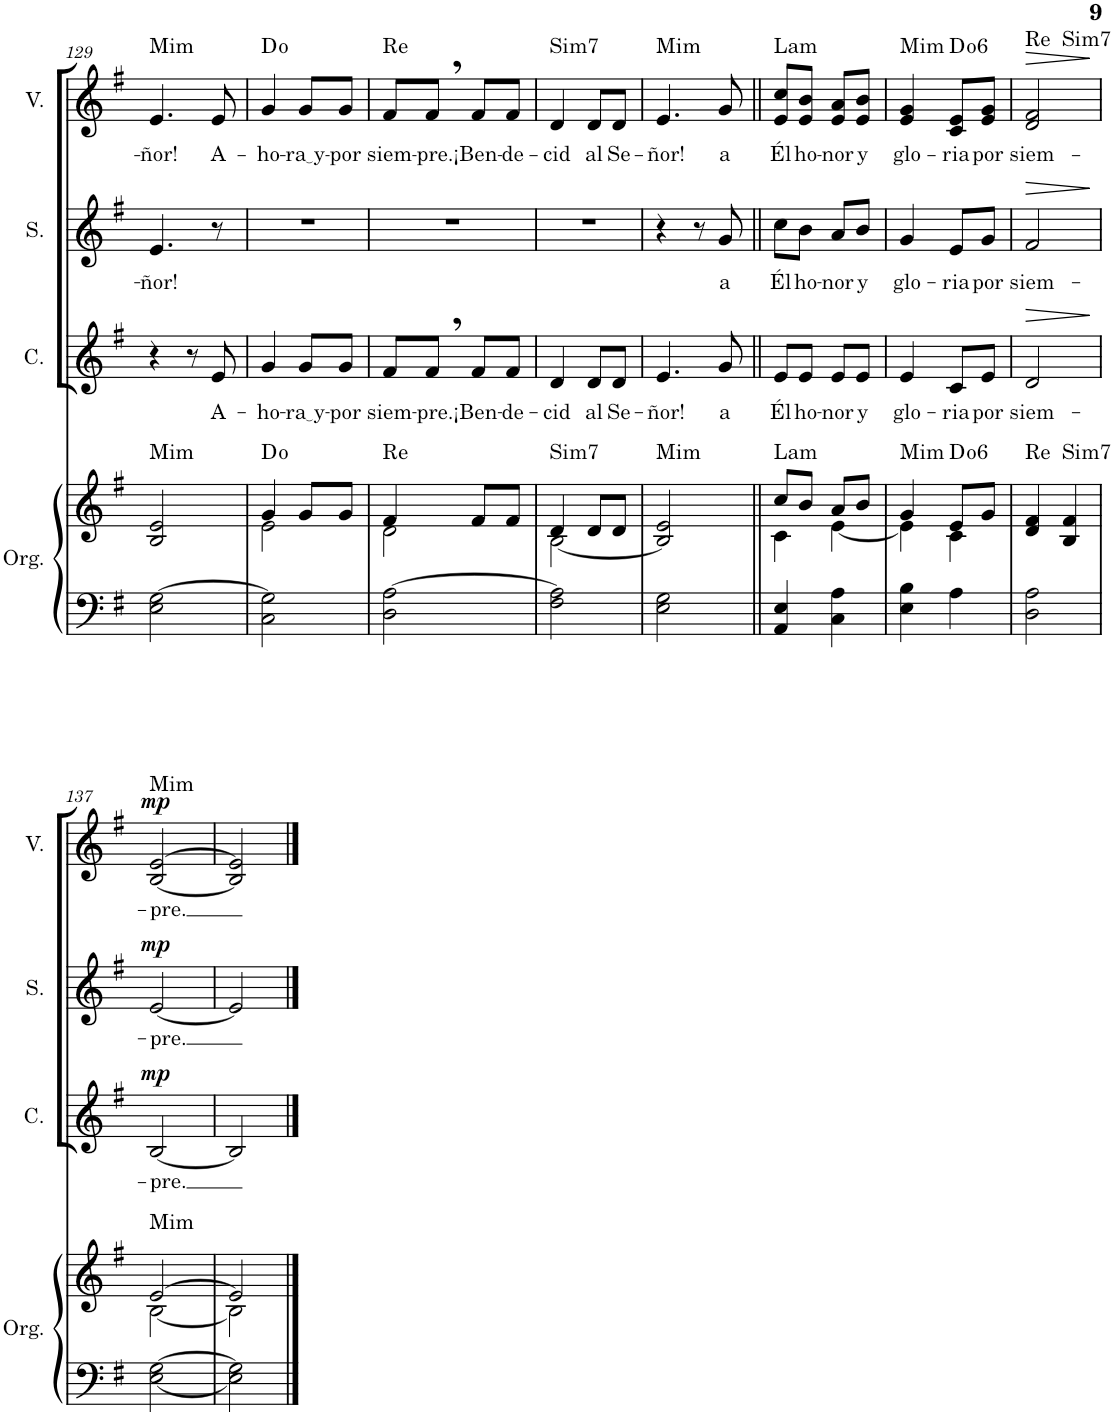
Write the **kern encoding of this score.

**kern	**kern	**harte	**kern	**text	**dynam	**kern	**text	**dynam	**kern	**text	**dynam	**harte
*part4	*part4	*part4	*part3	*part3	*part3	*part2	*part2	*part2	*part1	*part1	*part1	*part1
*staff5	*staff4	*	*staff3	*staff3	*staff3	*staff2	*staff2	*staff2	*staff1	*staff1	*staff1	*
*I"Órgano	*	*	*I"Contralto	*	*	*I"Soprano	*	*	*I"Mujeres	*	*	*
*	*	*	*I'C.	*	*	*I'S.	*	*	*	*	*	*
!!LO:PB:g=z
*clefF4	*clefG2	*	*clefG2	*	*	*clefG2	*	*	*clefG2	*	*	*
*k[f#]	*k[f#]	*	*k[f#]	*	*	*k[f#]	*	*	*k[f#]	*	*	*
*M2/4	*M2/4	*	*M2/4	*	*	*M2/4	*	*	*M2/4	*	*	*
=129	=129	=129	=129	=129	=129	=129	=129	=129	=129	=129	=129	=129
!	!	!LO:H:kt=Mim	!	!	!	!	!LO:LY:b	!	!	!LO:LY:b	!	!LO:H:kt=Mim
2E\ [2G\	2B/ 2e/	N	4r	.	.	4.e/	-ñor!	.	4.e/	-ñor!	.	N
.	.	.	8r	.	.	.	.	.	.	.	.	.
!	!	!	!	!LO:LY:b	!	!	!	!	!	!LO:LY:b	!	!
.	.	.	8e/	A-	.	8r	.	.	8e/	A-	.	.
=130	=130	=130	=130	=130	=130	=130	=130	=130	=130	=130	=130	=130
*	*^	*	*	*	*	*	*	*	*	*	*	*
!	!	!	!	!	!LO:LY:b	!	!	!	!	!	!LO:LY:b	!	!
2C\ 2G\]	4g/	2e\	D:dim	4g/	-ho-	.	2r	.	.	4g/	-ho-	.	D:dim
!	!	!	!	!	!LO:LY:b	!	!	!	!	!	!LO:LY:b	!	!
.	8g/L	.	.	8g/L	ra y	.	.	.	.	8g/L	ra y	.	.
!	!	!	!	!	!LO:LY:b	!	!	!	!	!	!LO:LY:b	!	!
.	8g/J	.	.	8g/J	-por	.	.	.	.	8g/J	-por	.	.
=131	=131	=131	=131	=131	=131	=131	=131	=131	=131	=131	=131	=131	=131
!	!	!	!LO:H:kt=Re	!	!LO:LY:b	!	!	!	!	!	!LO:LY:b	!	!LO:H:kt=Re
2D\ [2A\	4f#/	2d\	N	8f#/L	siem-	.	2r	.	.	8f#/L	siem-	.	N
!	!	!	!	!	!LO:LY:b	!	!	!	!	!	!LO:LY:b	!	!
.	.	.	.	8f#,/J	-pre.	.	.	.	.	8f#,/J	-pre.	.	.
!	!	!	!	!	!LO:LY:b	!	!	!	!	!	!LO:LY:b	!	!
.	8f#/L	.	.	8f#/L	¡Ben-	.	.	.	.	8f#/L	¡Ben-	.	.
!	!	!	!	!	!LO:LY:b	!	!	!	!	!	!LO:LY:b	!	!
.	8f#/J	.	.	8f#/J	-de-	.	.	.	.	8f#/J	-de-	.	.
=132	=132	=132	=132	=132	=132	=132	=132	=132	=132	=132	=132	=132	=132
!	!	!	!LO:H:kt=Sim7	!	!LO:LY:b	!	!	!	!	!	!LO:LY:b	!	!LO:H:kt=Sim7
2F#\ 2A\]	4d/	[2B\	N	4d/	-cid	.	2r	.	.	4d/	-cid	.	N
!	!	!	!	!	!LO:LY:b	!	!	!	!	!	!LO:LY:b	!	!
.	8d/L	.	.	8d/L	al	.	.	.	.	8d/L	al	.	.
!	!	!	!	!	!LO:LY:b	!	!	!	!	!	!LO:LY:b	!	!
.	8d/J	.	.	8d/J	Se-	.	.	.	.	8d/J	Se-	.	.
*	*v	*v	*	*	*	*	*	*	*	*	*	*	*
=133	=133	=133	=133	=133	=133	=133	=133	=133	=133	=133	=133	=133
!	!	!LO:H:kt=Mim	!	!LO:LY:b	!	!	!	!	!	!LO:LY:b	!	!LO:H:kt=Mim
2E\ 2G\	2B/] 2e/	N	4.e/	-ñor!	.	4r	.	.	4.e/	-ñor!	.	N
.	.	.	.	.	.	8r	.	.	.	.	.	.
!	!	!	!	!LO:LY:b	!	!	!LO:LY:b	!	!	!LO:LY:b	!	!
.	.	.	8g/	a	.	8g/	a	.	8g/	a	.	.
=134||	=134||	=134||	=134||	=134||	=134||	=134||	=134||	=134||	=134||	=134||	=134||	=134||
*	*^	*	*	*	*	*	*	*	*	*	*	*
!	!	!	!LO:H:kt=Lam	!	!LO:LY:b	!	!	!LO:LY:b	!	!	!LO:LY:b	!	!LO:H:kt=Lam
4AA/ 4E/	8cc/L	4c\	N	8e/L	Él	.	8cc\L	Él	.	8e/ 8cc/L	Él	.	N
!	!	!	!	!	!LO:LY:b	!	!	!LO:LY:b	!	!	!LO:LY:b	!	!
.	8b/J	.	.	8e/J	ho-	.	8b\J	ho-	.	8e/ 8b/J	ho-	.	.
!	!	!	!	!	!LO:LY:b	!	!	!LO:LY:b	!	!	!LO:LY:b	!	!
4C\ 4A\	8a/L	[4e\	.	8e/L	-nor	.	8a/L	-nor	.	8e/ 8a/L	-nor	.	.
!	!	!	!	!	!LO:LY:b	!	!	!LO:LY:b	!	!	!LO:LY:b	!	!
.	8b/J	.	.	8e/J	y	.	8b/J	y	.	8e/ 8b/J	y	.	.
=135	=135	=135	=135	=135	=135	=135	=135	=135	=135	=135	=135	=135	=135
!	!	!	!LO:H:kt=Mim	!	!LO:LY:b	!	!	!LO:LY:b	!	!	!LO:LY:b	!	!LO:H:kt=Mim
4E\ 4B\	4g/	4e\]	N	4e/	glo-	.	4g/	glo-	.	4e/ 4g/	glo-	.	N
!	!	!	!LO:H:kt=6	!	!LO:LY:b	!	!	!LO:LY:b	!	!	!LO:LY:b	!	!LO:H:kt=6
4A\	8e/L	4c\	D:dim(6)	8c/L	-ria	.	8e/L	-ria	.	8c/ 8e/L	-ria	.	D:dim(6)
!	!	!	!	!	!LO:LY:b	!	!	!LO:LY:b	!	!	!LO:LY:b	!	!
.	8g/J	.	.	8e/J	por	.	8g/J	por	.	8e/ 8g/J	por	.	.
*	*v	*v	*	*	*	*	*	*	*	*	*	*	*
=136	=136	=136	=136	=136	=136	=136	=136	=136	=136	=136	=136	=136
!	!	!LO:H:kt=Re	!	!LO:LY:b	!LO:HP:b	!	!LO:LY:b	!LO:HP:b	!	!LO:LY:b	!LO:HP:b	!LO:H:n=1:kt=Re
!	!	!	!	!	!	!	!	!	!	!	!	!LO:H:n=2:kt=Sim7
2D\ 2A\	4d/ 4f#/	N	2d/	siem-	>	2f#/	siem-	>	2d/ 2f#/	siem-	>	N N
!	!	!LO:H:kt=Sim7	!	!	!	!	!	!	!	!	!	!
.	4B/ 4f#/	N	.	.	.	.	.	.	.	.	.	.
.	.	.	.	.	]	.	.	]	.	.	]	.
!!LO:LB:g=z
=137	=137	=137	=137	=137	=137	=137	=137	=137	=137	=137	=137	=137
*	*^	*	*	*	*	*	*	*	*	*	*	*
!	!	!	!LO:H:kt=Mim	!	!LO:LY:b	!LO:DY:a	!	!LO:LY:b	!LO:DY:a	!	!LO:LY:b	!LO:DY:a	!LO:H:kt=Mim
[2E\ [2G\	[2e/	[2B\	N	[2B/	-pre.	mp	[2e/	-pre.	mp	[2B/ [2e/	-pre.	mp	N
=138	=138	=138	=138	=138	=138	=138	=138	=138	=138	=138	=138	=138	=138
2E\] 2G\]	2e/]	2B\]	.	2B/]	.	.	2e/]	.	.	2B/] 2e/]	.	.	.
*	*v	*v	*	*	*	*	*	*	*	*	*	*	*
==	==	==	==	==	==	==	==	==	==	==	==	==
*-	*-	*-	*-	*-	*-	*-	*-	*-	*-	*-	*-	*-
